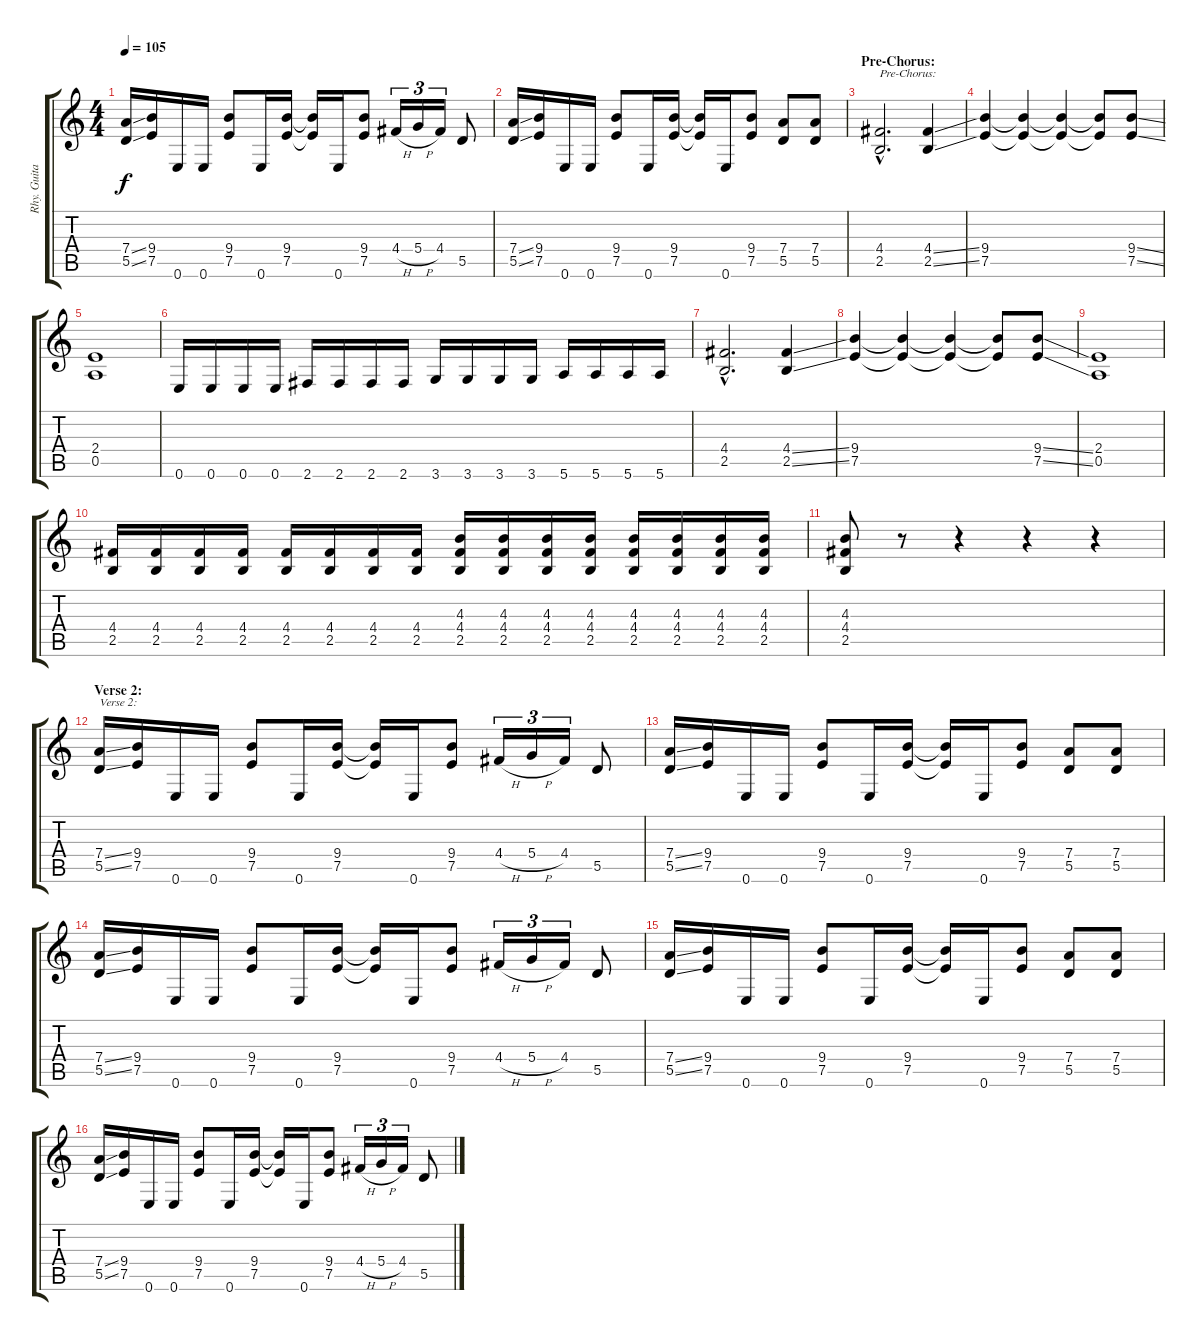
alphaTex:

\track ("Rhy. Guitar 1" "Rhy. Guita") {instrument overdrivenguitar}
\staff {score tabs}
\tuning (E4 B3 G3 D3 A2 E2) {hide}
\ts (4 4)
\tempo 105
\clef g2
\ks c
(7.4{ss} 5.5{ss}).16{dy f} (9.4 7.5).16 0.6.16 0.6.16 (9.4 7.5).8 0.6.16 (9.4 7.5).16 (9.4{t} 7.5{t}).16 0.6.16 (9.4 7.5).8 4.4{h}.16{tu (3 2)} 5.4{h}.16{tu (3 2)} 4.4.16{tu (3 2)} 5.5.8 |
(7.4{ss} 5.5{ss}).16 (9.4 7.5).16 0.6.16 0.6.16 (9.4 7.5).8 0.6.16 (9.4 7.5).16 (9.4{t} 7.5{t}).16 0.6.16 (9.4 7.5).8 (7.4 5.5).8 (7.4 5.5).8 |
\section ("" "Pre-Chorus:")
(4.4{hac} 2.5{hac}).2{d txt "Pre-Chorus:"} (4.4{ss} 2.5{ss}).4 |
(9.4 7.5).4 (9.4{t} 7.5{t}).4 (9.4{t} 7.5{t}).4 (9.4{t} 7.5{t}).8 (9.4{ss} 7.5{ss}).8 |
(2.4 0.5).1 |
0.6.16 0.6.16 0.6.16 0.6.16 2.6.16 2.6.16 2.6.16 2.6.16 3.6.16 3.6.16 3.6.16 3.6.16 5.6.16 5.6.16 5.6.16 5.6.16 |
(4.4{hac} 2.5{hac}).2{d} (4.4{ss} 2.5{ss}).4 |
(9.4 7.5).4 (9.4{t} 7.5{t}).4 (9.4{t} 7.5{t}).4 (9.4{t} 7.5{t}).8 (9.4{ss} 7.5{ss}).8 |
(2.4 0.5).1 |
(4.4 2.5).16 (4.4 2.5).16 (4.4 2.5).16 (4.4 2.5).16 (4.4 2.5).16 (4.4 2.5).16 (4.4 2.5).16 (4.4 2.5).16 (4.3 4.4 2.5).16 (4.3 4.4 2.5).16 (4.3 4.4 2.5).16 (4.3 4.4 2.5).16 (4.3 4.4 2.5).16 (4.3 4.4 2.5).16 (4.3 4.4 2.5).16 (4.3 4.4 2.5).16 |
(4.3 4.4 2.5).8 r.8 r.4 r.4 r.4 |
\section ("" "Verse 2:")
(7.4{ss} 5.5{ss}).16{txt "Verse 2:"} (9.4 7.5).16 0.6.16 0.6.16 (9.4 7.5).8 0.6.16 (9.4 7.5).16 (9.4{t} 7.5{t}).16 0.6.16 (9.4 7.5).8 4.4{h}.16{tu (3 2)} 5.4{h}.16{tu (3 2)} 4.4.16{tu (3 2)} 5.5.8 |
(7.4{ss} 5.5{ss}).16 (9.4 7.5).16 0.6.16 0.6.16 (9.4 7.5).8 0.6.16 (9.4 7.5).16 (9.4{t} 7.5{t}).16 0.6.16 (9.4 7.5).8 (7.4 5.5).8 (7.4 5.5).8 |
(7.4{ss} 5.5{ss}).16 (9.4 7.5).16 0.6.16 0.6.16 (9.4 7.5).8 0.6.16 (9.4 7.5).16 (9.4{t} 7.5{t}).16 0.6.16 (9.4 7.5).8 4.4{h}.16{tu (3 2)} 5.4{h}.16{tu (3 2)} 4.4.16{tu (3 2)} 5.5.8 |
(7.4{ss} 5.5{ss}).16 (9.4 7.5).16 0.6.16 0.6.16 (9.4 7.5).8 0.6.16 (9.4 7.5).16 (9.4{t} 7.5{t}).16 0.6.16 (9.4 7.5).8 (7.4 5.5).8 (7.4 5.5).8 |
(7.4{ss} 5.5{ss}).16 (9.4 7.5).16 0.6.16 0.6.16 (9.4 7.5).8 0.6.16 (9.4 7.5).16 (9.4{t} 7.5{t}).16 0.6.16 (9.4 7.5).8 4.4{h}.16{tu (3 2)} 5.4{h}.16{tu (3 2)} 4.4.16{tu (3 2)} 5.5.8
